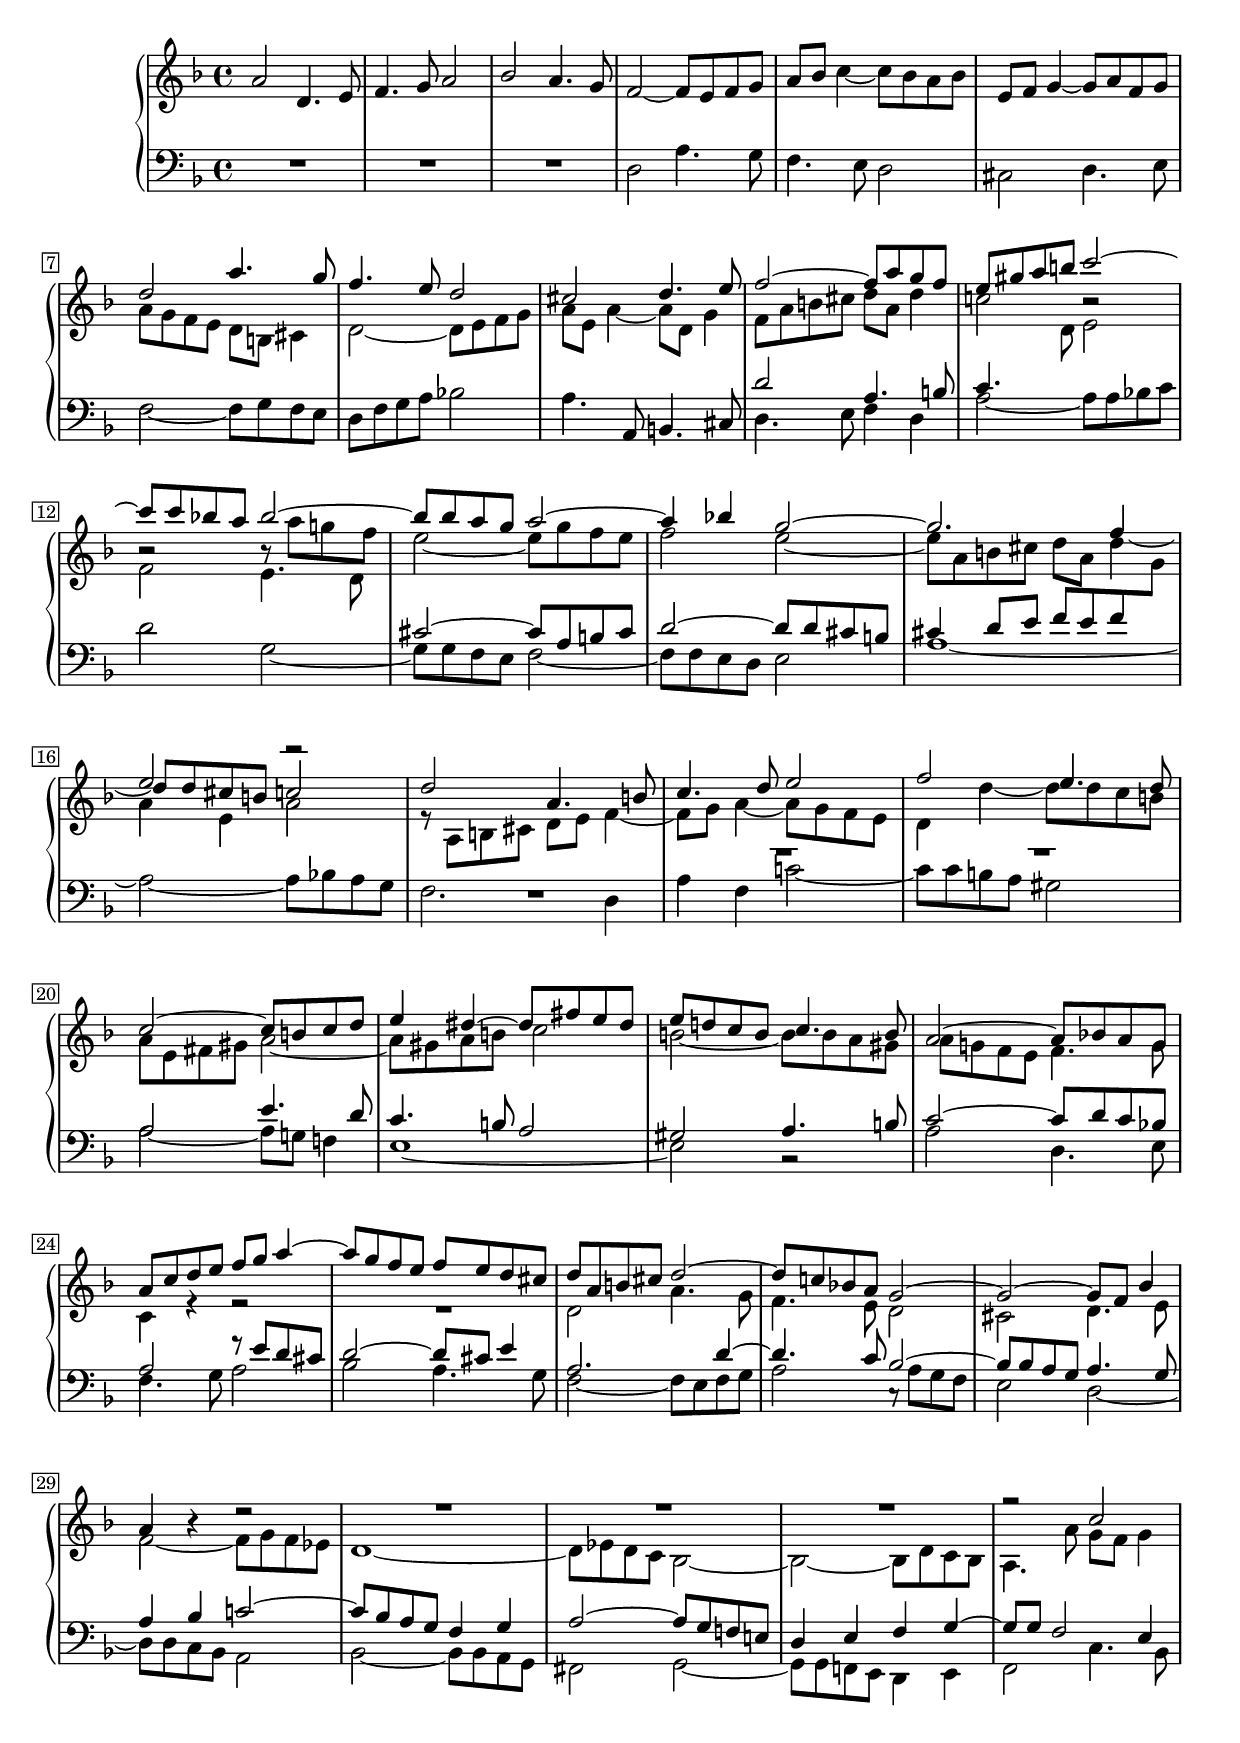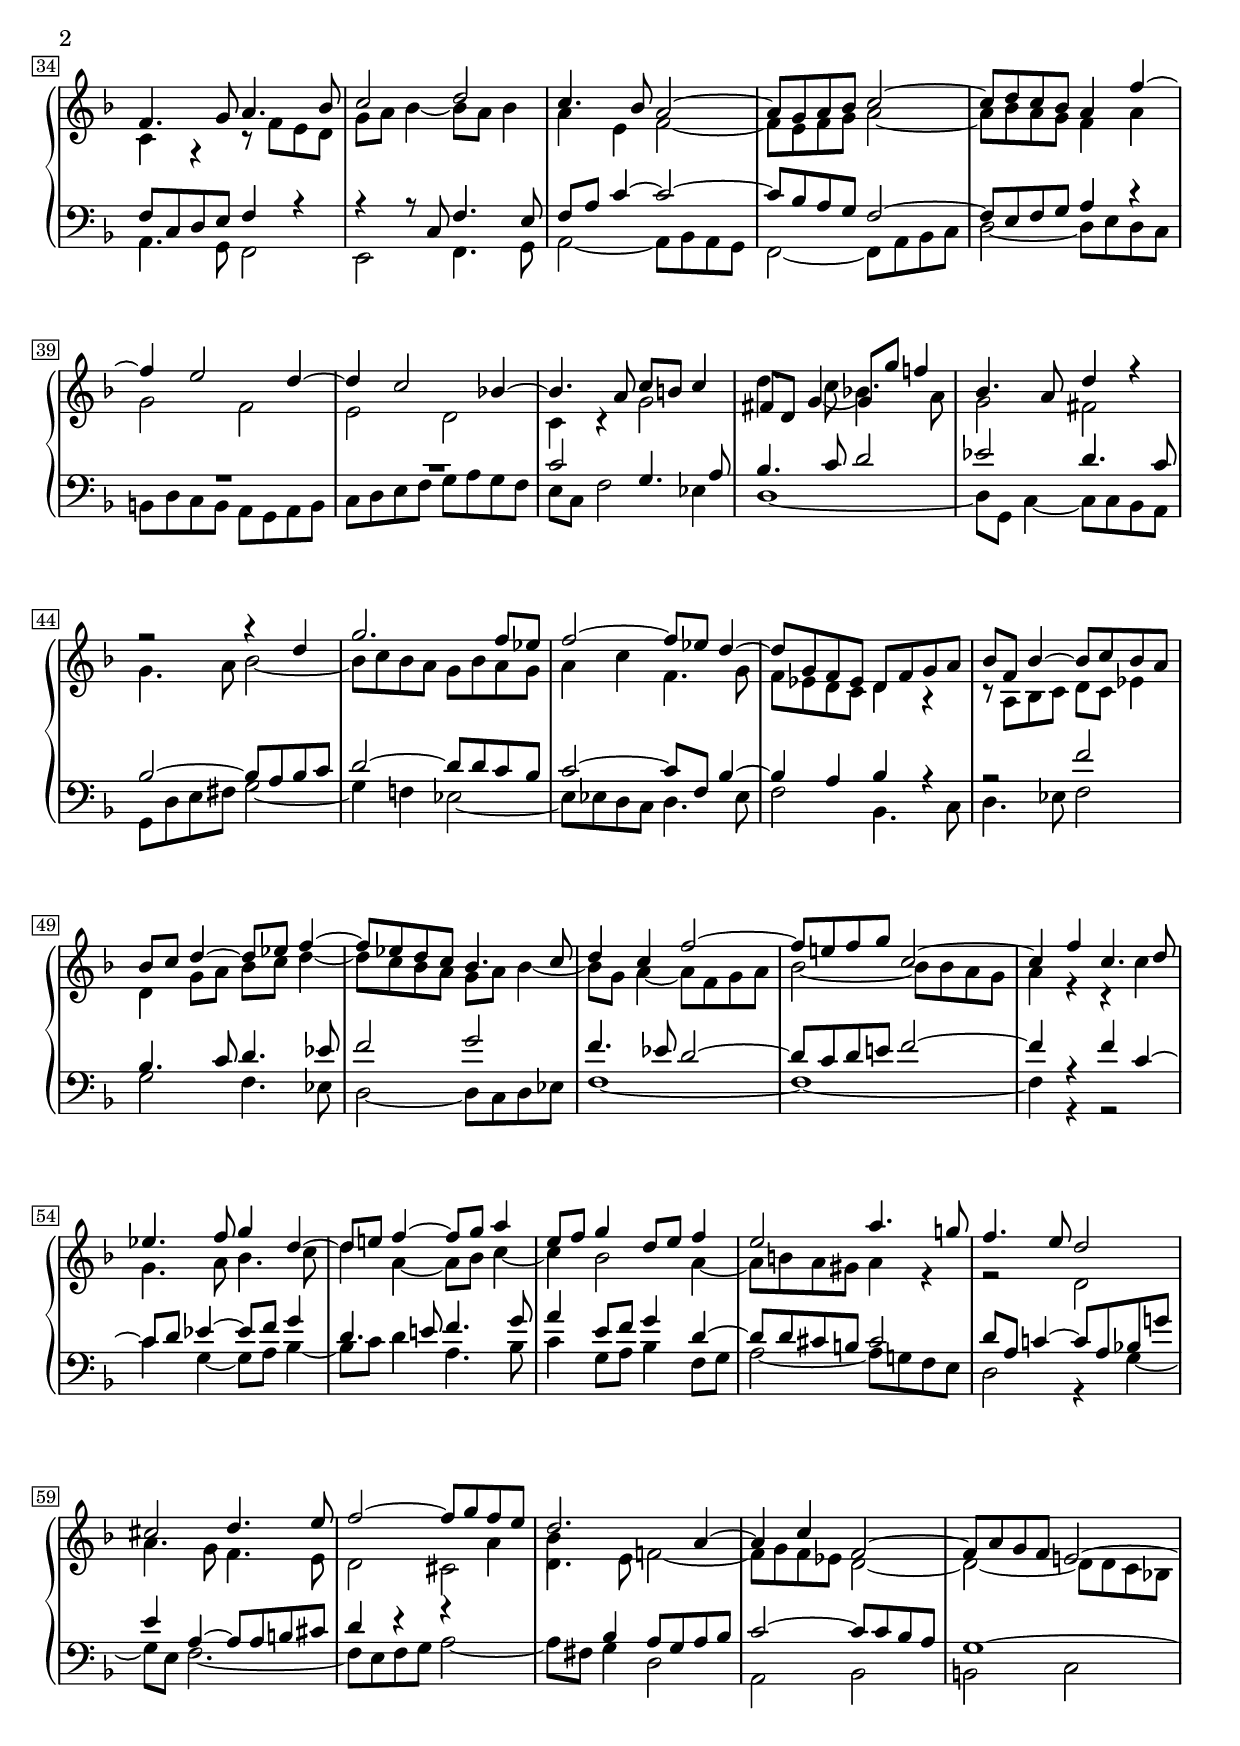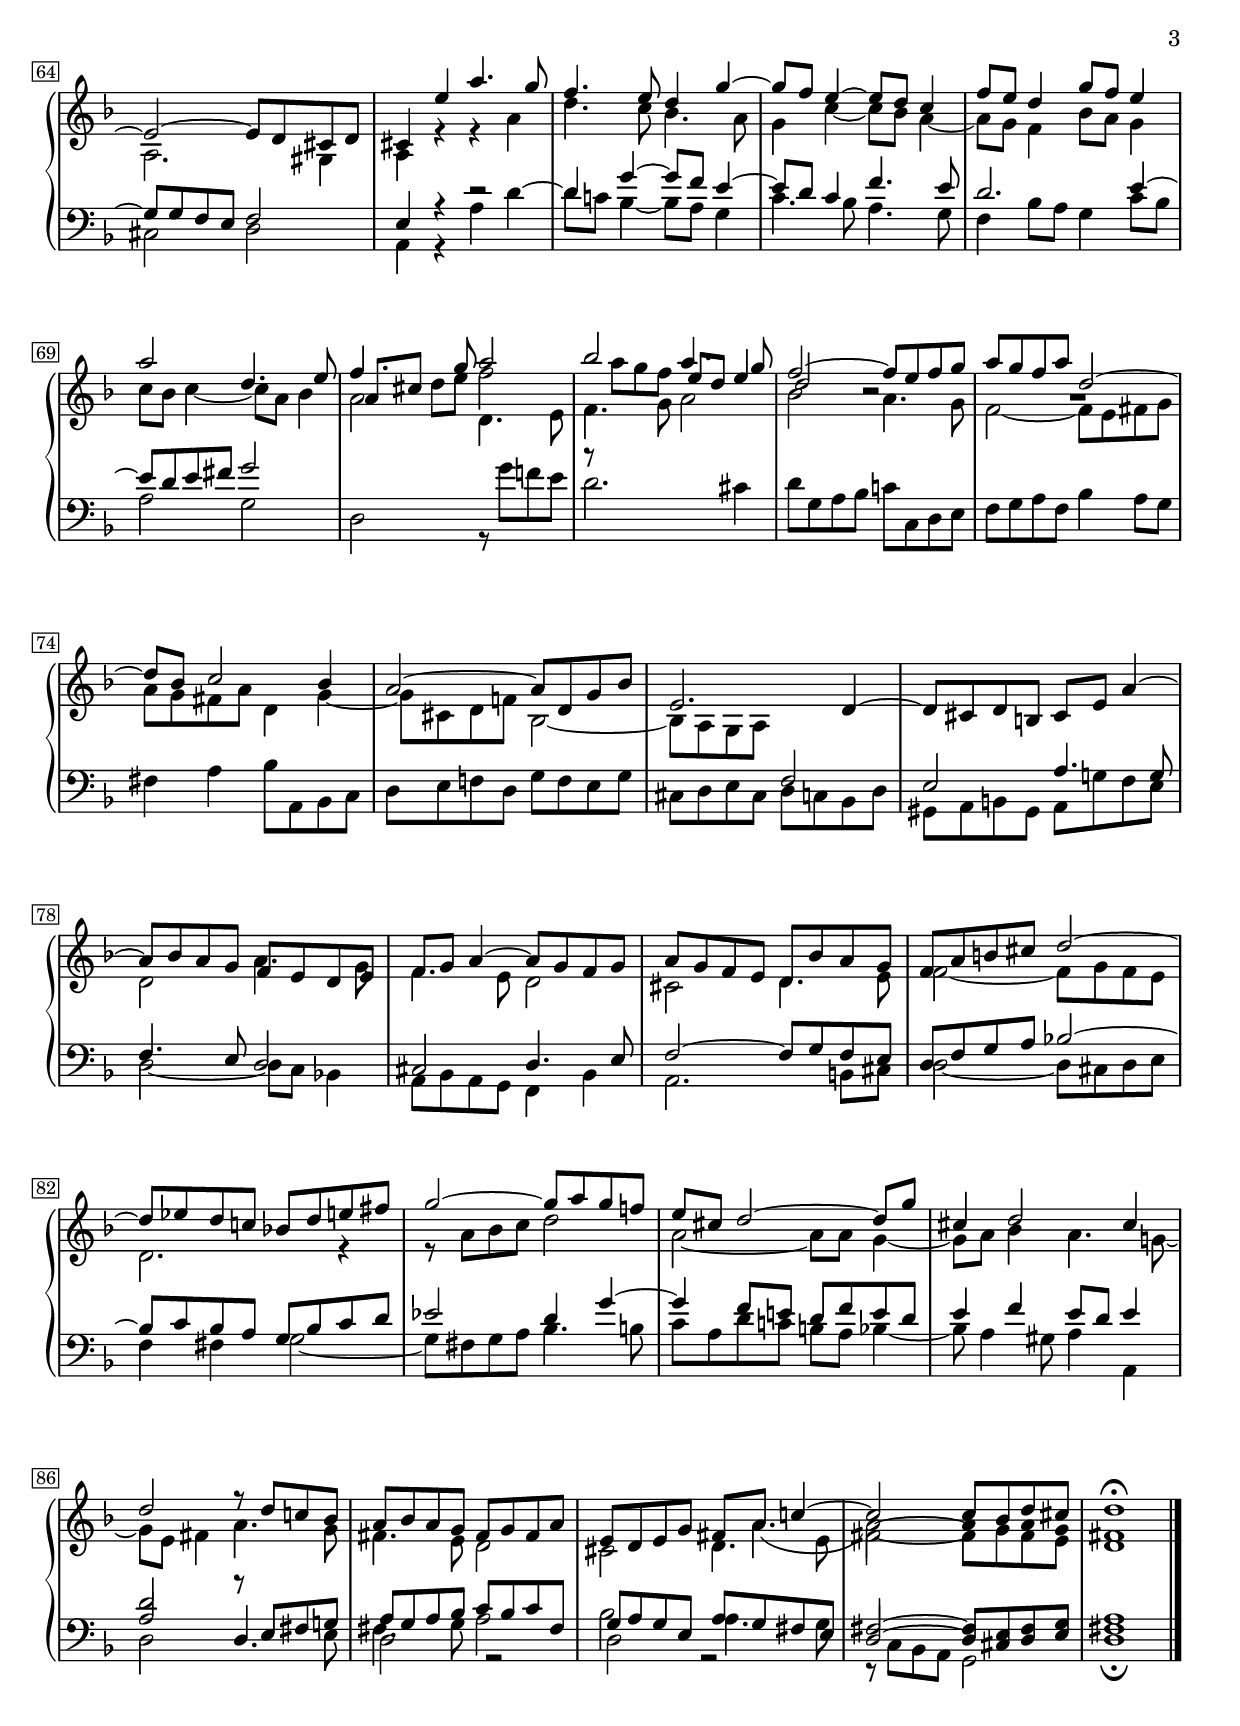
Global = {
  \key d \minor
  \time 4/4
  \include "../global.ly"
}

Soprano = \context Voice = "one" \relative c'' {
  \voiceOne
  | s1*6
  | d2 a'4. g8
  | f4. e8 d2
  | cis d4. e8
  %10
  | f2~ f8 a g f
  | e gis a b c2~
  | c8 c bes! a bes2~
  | bes8 bes a g a2~
  | a4 bes! g2~
  %15
  | g2. f4
  | e2 r
  | d a4. b8
  | c4. d8 e2
  | f e4. d8
  %20
  | c2~ c8 b c d
  | e4 dis~ dis8 fis e dis
  | e d! c b c4. b8
  | a2~ a8 bes! a g
  | a c d e f g a4~
  %25
  | a8 g f e f e d cis
  | d a b cis d2~
  | d8 c! bes! a g2~
  | g~ g8 f bes4
  | a b\rest d2\rest
  | R1*3
  %33
  | r2 c
  | f,4. g8 a4. bes8
  %35
  | c2 d
  | c4. bes8 a2~
  | a8 g a bes c2~
  | c8 d c bes a4 f'~
  | f e2 d4~
  %40
  | d c2 bes!4~
  | bes4. a8 c b c4
  | fis,8 d
    %\shape #'((-1 . 0) (0 . -3) (0 . -2) (0 . -1)) Tie
    g4_~ g8 g' f!4
  | bes,4. a8 d4 r
  | r2 r4 d
  %45
  | g2. f8 ees
  | f2~ f8 ees d4~
  | d8 g, f ees d f g a
  | bes f bes4~ bes8 c bes a
  | bes c d4~ d8 ees f4~
  %50
  | f8 ees d c bes4. c8
  | d4 c f2~
  | f8 e! f g c,2~
  | c4 f c4. d8
  | ees4. f8 g4 d~
  %55
  | d8 e! f4~ f8 g a4
  | e8 f g4 d8 e f4
  | e2 a4. g8
  | f4. e8 d2
  | cis d4. e8
  %60
  | f2~ f8 g f e
  | d2. a4~
  | a c f,2~
  | f8 a g f e2~
  | e~ e8 d cis d
  %65
  | cis4 e' a4. g8
  | f4. e8 d4 g~
  | g8 f e4~ e8 d c4
  | f8 e d4 g8 f e4
  | a2 d,4. e8
  %70
  | f4. g8 a2
  | bes a4. g8
  | f2~ f8 e f g
  | a g f a d,2~
  | d8 bes c2 bes4
  %75
  | a2~ a8 d, g bes
  | e,2. d4~
  | d8 cis d b cis e a4~
  | a8 bes a g f e d e
  | f g a4~ a8 g f g
  %80
  | a g f e d bes' a g
  | f a b cis d2~
  | d8 ees d c bes d e fis
  | g2~ g8 a g f
  | e cis d2~ d8 g
  %85
  | cis,4 d2 cis4
  | d2 r8 d c bes
  | a bes a g fis g fis a
  | << {
      \stemUp
      e d e g fis a c4~ c2
      c8 bes d cis
      d1\fermata
    } \\ {
      \stemDown
      s2 s8
      \shape #'((0 . 0) (0 . -1) (0 . -1.5) (0 . 0.3)) Tie
      a4.~ a2~
      \voiceOne
      \hide Stem
      a8[ s a g]
      fis1
    } >>
  \bar "|."
}

Alto = \context Voice = "two" \relative c' {
  \voiceTwo
  \mergeDifferentlyDottedOn
  %1
  | \stemUp a'2 d,4. e8
  | f4. g8 a2
  | bes a4. g8
  | \stemNeutral
    f2~ f8 e f g
  %5
  | a bes c4~ c8 bes a bes
  | e, f g4~ g8 a f g
  | \stemDown a g f e d b cis4
  | d2~ d8 e f g
  | a e a4~ a8 d, g4
  %10
  | f8 a b cis d a d4
  | c!2 b\rest
  | b\rest b8\rest a' g f
  | e2~ e8 g f e
  | f2 e~
  %15
  | e8 a, b cis d a
    \shape #'((0.3 . 0.5) (0 . 0.4) (0 . 0.4) (-0.3 . 0.5)) Tie
    d4~
  | \stemUp
    \shiftOn d8 d cis b c2
  | r8 \stemDown a, b cis d e f4~
  | f8 g a4~ a8 g f e
  | d4 d'~ d8 d c b
  %20
  | a e fis gis a2~
  | a8 gis a b c2
  | b~ b8 b a gis
  | a g! f e f4. g8
  | c,4 r r2
  %25
  | R1
  | d2 a'4. g8
  | f4. e8 d2
  | cis d4. e8
  | f2~ f8 g f ees
  %30
  | d1~
  | d8 ees d c bes2~
  | bes~ bes8 d c bes
  | a4. a'8 g f g4
  | c, r r8 f e d
  %35
  | g a bes4~ bes8 a bes4
  | a e f2~
  | f8 e f g a2~
  | a8 bes a g f4 a
  | g2 f
  %40
  | e d
  | c4 r g'2
  | d'4. c8 bes4. a8
  | g2 fis
  | g4. a8 bes2~
  %45
  | bes8 c bes a g bes a g
  | a4 c f,4. g8
  | f ees d c d4 r
  | r8 a bes c d c ees4
  | d g8 a bes c d4~
  %50
  | d8 c bes a g a bes4~
  | bes8 g a4~ a8 f g a
  | bes2~ bes8 bes a g
  | a4 r r c
  | g4. a8 bes4. c8
  %55
  | d4 a~ a8 bes c4~
  | c bes2 a4~
  | a8 b a gis a4 r
  | r2 d,
  | a'4. g8 f4. e8
  %60
  | d2 cis
  | d4. e8 f2~~
  | f8 g f ees d2~
  | d~ d8 d c bes
  | a2. gis4
  %65
  | a4 r r a'
  | d4. c8 bes4. a8
  | g4 c~ c8 bes a4~
  | a8 g f4 bes8 a g4
  | c8 bes c4~ c8 a bes4
  %70
  | \stemUp
    \override Stem.details.beamed-lengths = #'(4)
    a8[ cis]
    \revert Stem.details.beamed-lengths
    \stemDown d[ e] f2
  | r8 a g f
    \stemUp
    e d e4
  | d2
    \once\override Voice.Rest.X-offset = #-2
    b2\rest
  | \override MultiMeasureRest.staff-position = #-2
    R1
  | s1*4
  %78
  | \stemDown
    d,2 a'4. g8
  | f4. e8 d2
  %80
  | cis d4. e8
  | f2~ f8 g f e
  | d2. r4
  | r8 a' bes c d2
  | a~ a8 a g4~
  %85
  | g8 a bes4 a4. g8~
  | g e fis4 a4.
    \stemDown g8
  | fis4. e8 d2
  | cis d4. e8
  | \voiceOne \stemDown fis2~
    fis8 g fis e
  %90
  | d1
}

Tenor = \context Voice = "three" \relative c' {
  \voiceThree
  | \override MultiMeasureRest.staff-position = #0
    R1*3
  | s1*6
  %10
  | d2 a4. b8
  | c4.
    \change Staff = "upper"
    \stemDown
    d8 e2
  | f e4. d8
  | \change Staff = "lower"
    \stemUp
    cis2~~ cis8 a b cis
  | d2~ d8 d cis b
  %15
  | cis4 d8 e f e f
    \change Staff = "upper"
    \stemDown
    g
  | a4 e a2
    \change Staff = "lower"
  | \override MultiMeasureRest.staff-position = #0
    R1
  | \override MultiMeasureRest.staff-position = #8
    R1*2
  %20
  | \stemUp a,2 e'4. d8
  | c4. b8 a2
  | gis a4. b8
  | c2~ c8 d c bes!
  | a2 r8 e' d cis
  %25
  | d2~ d8 cis e4
  | a,2. d4~
  | d4. c8 bes2~
  | bes8 bes a g a4. g8
  | a4 bes c2~
  %30
  | c8 bes a g f4 g
  | a2~ a8 g f e
  | d4 e f g~
  | g8 g f2 e4
  | f8 c d e f4 r
  %35
  | r r8 c f4. e8
  | f a c4~ c2~
  | c8 bes a g f2~
  | f8 e f g a4 r
  | \override MultiMeasureRest.staff-position = #2
    R1
  %40
  | \override MultiMeasureRest.staff-position = #4
    R1
  | c2 g4. a8
  | bes4. c8 d2
  | ees d4. c8
  | bes2~ bes8 a bes c
  %45
  | d2~ d8 d c bes
  | c2~ c8 f, bes4~
  | bes a bes r
  | r2 f'2
  | bes,4. c8 d4. ees8
  %50
  | f2 g
  | f4. ees8 d2~
  | d8 c d e! f2~
  | f4 r f c~
  | c8 d ees4~ ees8 f g4
  %55
  | d4. e!8 f4. g8
  | a4 e8 f g4 d~
  | d8 d cis b cis2
  | d8 a c!4~ c8 a bes g'
  | e4 a,~ a8 a b cis
  %60
  | d4 r r
    \change Staff = "upper"
    \stemDown
    a'
  | bes
    \change Staff = "lower"
    \stemUp
    bes, a8 g a bes
  | c2~ c8 c bes a
  | g1~
  | g8 g f e f2
  %65
  | e4 r r2
  | d'4 g~ g8 f e4~
  | e8 d c4 f4. e8
  | d2. e4~
  | e8 d e fis g2
  %70
  | \change Staff = "upper"
    \stemDown
    a d,4. e8
  | f4. g8 a2
  | bes a4. g8
  | f2_~ f8 e fis g
  | a g fis a d,4 g_~
  %75
  | g8 cis, d f bes,2_~
  | bes8 a g a
    \change Staff = "lower"
    \stemUp
    f2
  | e a4. g8
  | f4. e8 d2
  | cis d4. e8
  %80
  | f2~ f8 g f e
  | d f g a bes2~
  | bes8 c bes a g bes c d
  | ees2 d4 g~
  | g f8 e d f e d
  %85
  | e4 f e8 d e4
  | d2 r8 e, fis g
  | a g a bes c bes c fis,
  | g a g e a g fis e
  | d2~

    d8 cis d e
  %90
  | fis1
}

Bass = \context Voice = "four" \relative c {
  \voiceFour
  | s1*3
  | d2 a'4. g8
  %5
  | f4. e8 d2
  | cis d4. e8
  | f2~ f8 g f e
  | d f g a bes2
  | a4. \stemUp a,8 b4. cis8
  %10
  | \stemDown d4. e8 f4 d
  | a'2~ a8 a bes c
  | d2 g,~
  | g8 g f e f2~
  | f8 f e d e2
  %15
  | a1~
  | a2~ a8 bes a g
  | f2. d4
  | a'4 f c'2~
  | c8 c b a gis2
  %20
  | a~ a8 g! f4
  | e1~
  | e2 b\rest
  | a' d,4. e8
  | f4. g8 a2
  %25
  | bes a4. g8
  | f2~ f8 e f g
  | a2 c,8\rest a' g f
  | e2 d~
  | d8 d c bes a2
  %30
  | bes~ bes8 bes a g
  | fis2 g~
  | g8 g f! e d4 e
  | f2 c'4. bes8
  | a4. g8 f2
  %35
  | e f4. g8
  | a2~ a8 bes a g
  | f2~ f8 a bes c
  | d2~ d8 e d c
  | b d c b a g a b
  %40
  | c d e f g a g f
  | e c f2 ees4
  | d1~
  | d8 g, c4~ c8 c bes a
  | g d' e fis g2~
  %45
  | g4 f ees2~
  | ees8 ees d c d4. ees8
  | f2 bes,4. c8
  | d4. ees8 f2
  | g f4. ees8
  %50
  | d2~ d8 c d ees
  | f1~
  | f~
  | f4 r r2
  | c'4 g~ g8 a bes4~
  %55
  | bes8 c d4 a4. bes8
  | c4 g8 a bes4 f8 g
  | a2~ a8 g f e
  | d2 r4 g~
  | g8 e f2.~
  %60
  | f8 e f g a2~
  | a8 fis g4 d2
  | a bes
  | b c
  | cis d
  %65
  | a4 r a' d^~
  | d8 c bes4~ bes8 a g4
  | c4. bes8 a4. g8
  | f4 bes8 a g4 c8 bes
  | a2 g
  %70
  | d r8 g' f e
  | d2. cis4
  | d8 g, a bes c! c, d e
  | f g a f bes4 a8 g
  | fis4 a bes8 a, bes c
  %75
  | d e f d g f e g
  | cis, d e cis d c bes d
  | gis, a b gis a g'! f e
  | d2~ d8 c bes4
  | a8 bes a g f4 bes
  %80
  | a2. b8 cis
  | d2~ d8cis d e
  | f4 fis g2~
  | g8 fis g a bes4. b8
  | c a d c! b a bes4~
  %85
  | bes8 a4 gis8 a4 a,
  | \stemUp \tieUp
    << {
      a'2 d,4.
      \stemDown
      e8 fis4. \stemDown g8 a2 bes a4. g8
      \stemUp
      fis2~
      \hide Stem
      fis8 e fis g
      a1\fermata
    } \new Voice {
      \stemDown \tieDown d,2 s d
      \once\override Voice.Rest.X-offset = #1
      g,\rest d'
      \once\override Voice.Rest.X-offset = #-1
      g,\rest r8 c bes a g2 d'1
    } >>
}

\score {
  \new PianoStaff
  <<
    \accidentalStyle Score.piano
    \context Staff = "upper" <<
      \set Staff.midiInstrument = #"acoustic grand"
      \Global
      \clef treble
      \Soprano
      \Alto
    >>
    \context Staff = "lower" <<
      \set Staff.midiInstrument = #"acoustic grand"
      \Global
      \clef bass
      \Tenor
      \Bass
    >>
  >>
  \header {
    %composer = "Johann Sebastian Bach"
    %opus = "BWV 1080"
    subtitle = "Fuga a 4 voci"
    title = \markup {
      Contrapunctus V
    }
  }
  \layout { }
  \midi { }
}
